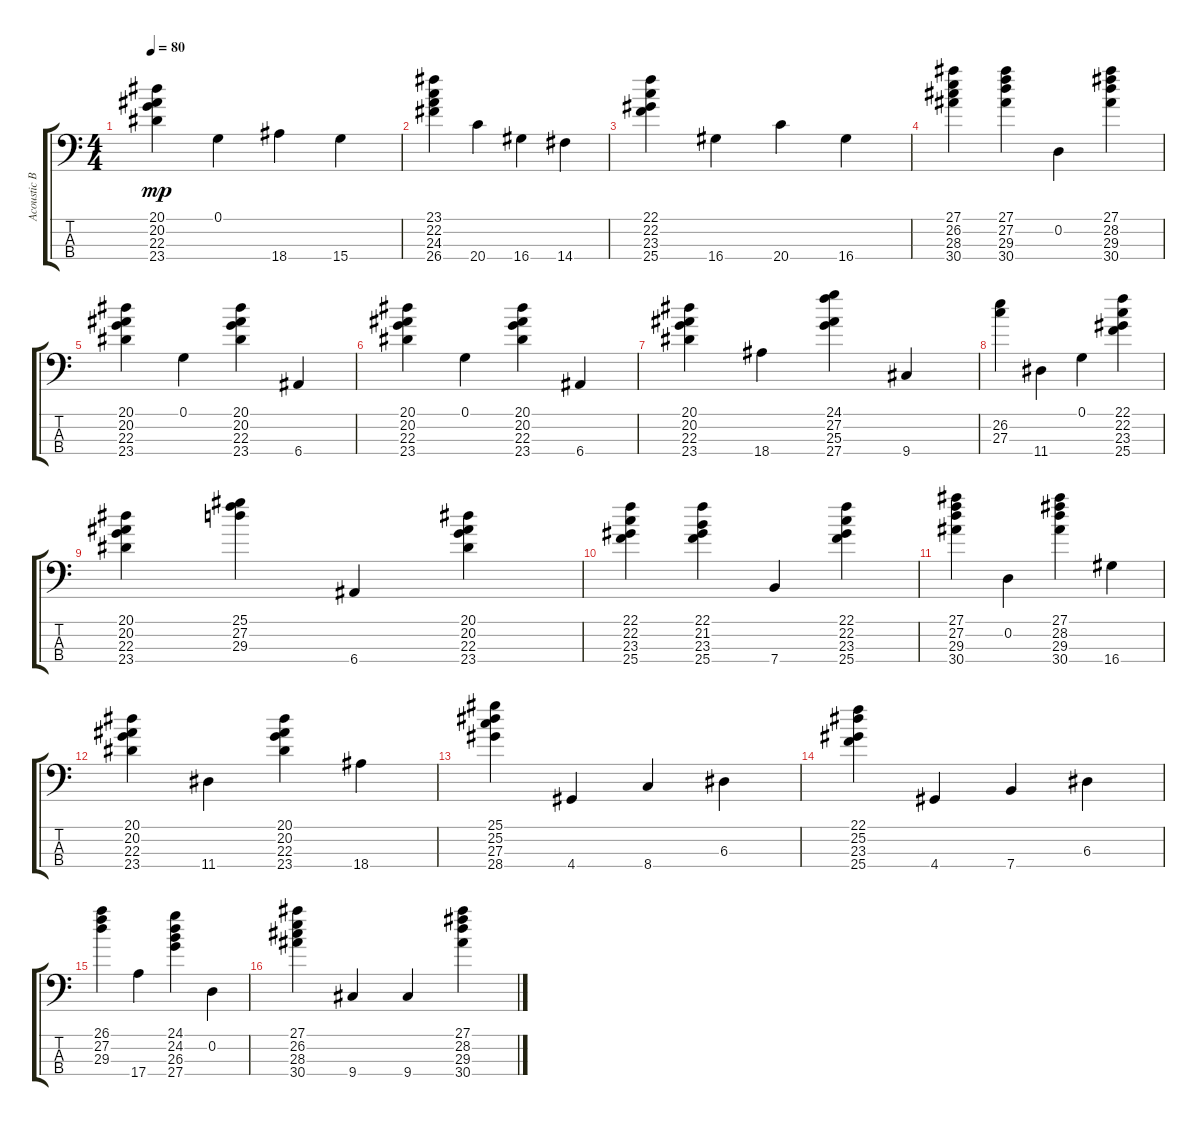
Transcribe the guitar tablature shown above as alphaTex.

\track ("Acoustic Bass" "Acoustic B") {instrument acousticbass}
\staff {score tabs}
\tuning (G2 D2 A1 E1) {hide}
\ts (4 4)
\tempo 80
\clef f4
\ks c
(20.1 20.2 22.3 23.4).4{dy mp} 0.1.4 18.4.4 15.4.4 |
(23.1 22.2 24.3 26.4).4 20.4.4 16.4.4 14.4.4 |
(22.1 22.2 23.3 25.4).4 16.4.4 20.4.4 16.4.4 |
(27.1 26.2 28.3 30.4).4 (27.1 27.2 29.3 30.4).4 0.2.4 (27.1 28.2 29.3 30.4).4 |
(20.1 20.2 22.3 23.4).4 0.1.4 (20.1 20.2 22.3 23.4).4 6.4.4 |
(20.1 20.2 22.3 23.4).4 0.1.4 (20.1 20.2 22.3 23.4).4 6.4.4 |
(20.1 20.2 22.3 23.4).4 18.4.4 (24.1 27.2 25.3 27.4).4 9.4.4 |
(26.2 27.3).4 11.4.4 0.1.4 (22.1 22.2 23.3 25.4).4 |
(20.1 20.2 22.3 23.4).4 (25.1 27.2 29.3).4 6.4.4 (20.1 20.2 22.3 23.4).4 |
(22.1 22.2 23.3 25.4).4 (22.1 21.2 23.3 25.4).4 7.4.4 (22.1 22.2 23.3 25.4).4 |
(27.1 27.2 29.3 30.4).4 0.2.4 (27.1 28.2 29.3 30.4).4 16.4.4 |
(20.1 20.2 22.3 23.4).4 11.4.4 (20.1 20.2 22.3 23.4).4 18.4.4 |
(25.1 25.2 27.3 28.4).4 4.4.4 8.4.4 6.3.4 |
(22.1 25.2 23.3 25.4).4 4.4.4 7.4.4 6.3.4 |
(26.1 27.2 29.3).4 17.4.4 (24.1 24.2 26.3 27.4).4 0.2.4 |
(27.1 26.2 28.3 30.4).4 9.4.4 9.4.4 (27.1 28.2 29.3 30.4).4
